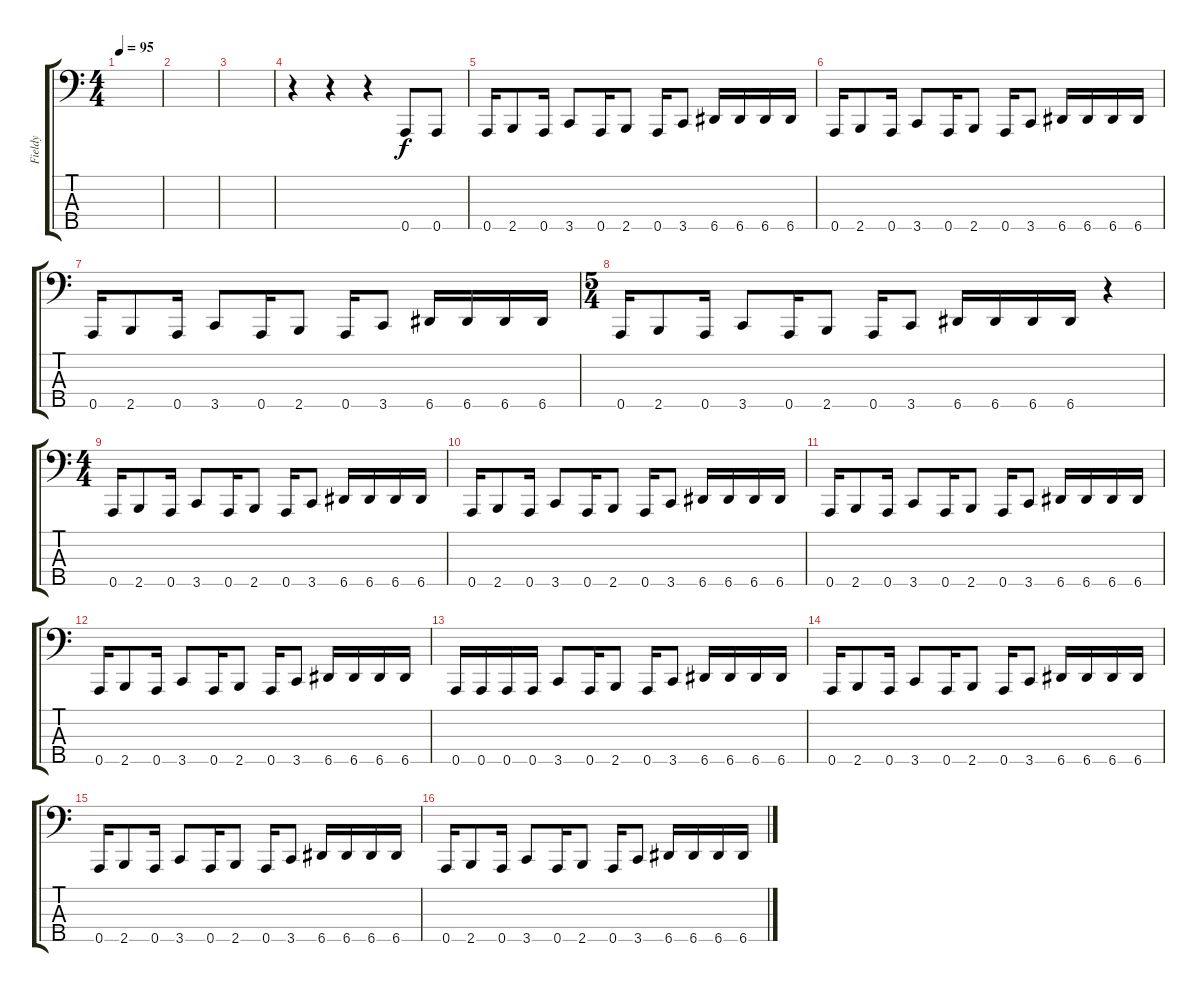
\track ("Fieldy" "Fieldy") {instrument electricbassfinger}
\staff {score tabs}
\tuning (G2 D2 A1 E1 A0) {hide}
\ts (4 4)
\tempo 95
\clef f4
\ks c
|
|
|
r.4 r.4 r.4 0.5.8 0.5.8 |
0.5.16 2.5.8 0.5.16 3.5.8 0.5.16 2.5.8 0.5.16 3.5.8 6.5.16 6.5.16 6.5.16 6.5.16 |
0.5.16 2.5.8 0.5.16 3.5.8 0.5.16 2.5.8 0.5.16 3.5.8 6.5.16 6.5.16 6.5.16 6.5.16 |
0.5.16 2.5.8 0.5.16 3.5.8 0.5.16 2.5.8 0.5.16 3.5.8 6.5.16 6.5.16 6.5.16 6.5.16 |
\ts (5 4)
0.5.16 2.5.8 0.5.16 3.5.8 0.5.16 2.5.8 0.5.16 3.5.8 6.5.16 6.5.16 6.5.16 6.5.16 r.4 |
\ts (4 4)
0.5.16 2.5.8 0.5.16 3.5.8 0.5.16 2.5.8 0.5.16 3.5.8 6.5.16 6.5.16 6.5.16 6.5.16 |
0.5.16 2.5.8 0.5.16 3.5.8 0.5.16 2.5.8 0.5.16 3.5.8 6.5.16 6.5.16 6.5.16 6.5.16 |
0.5.16 2.5.8 0.5.16 3.5.8 0.5.16 2.5.8 0.5.16 3.5.8 6.5.16 6.5.16 6.5.16 6.5.16 |
0.5.16 2.5.8 0.5.16 3.5.8 0.5.16 2.5.8 0.5.16 3.5.8 6.5.16 6.5.16 6.5.16 6.5.16 |
0.5.16 0.5.16 0.5.16 0.5.16 3.5.8 0.5.16 2.5.8 0.5.16 3.5.8 6.5.16 6.5.16 6.5.16 6.5.16 |
0.5.16 2.5.8 0.5.16 3.5.8 0.5.16 2.5.8 0.5.16 3.5.8 6.5.16 6.5.16 6.5.16 6.5.16 |
0.5.16 2.5.8 0.5.16 3.5.8 0.5.16 2.5.8 0.5.16 3.5.8 6.5.16 6.5.16 6.5.16 6.5.16 |
0.5.16 2.5.8 0.5.16 3.5.8 0.5.16 2.5.8 0.5.16 3.5.8 6.5.16 6.5.16 6.5.16 6.5.16
